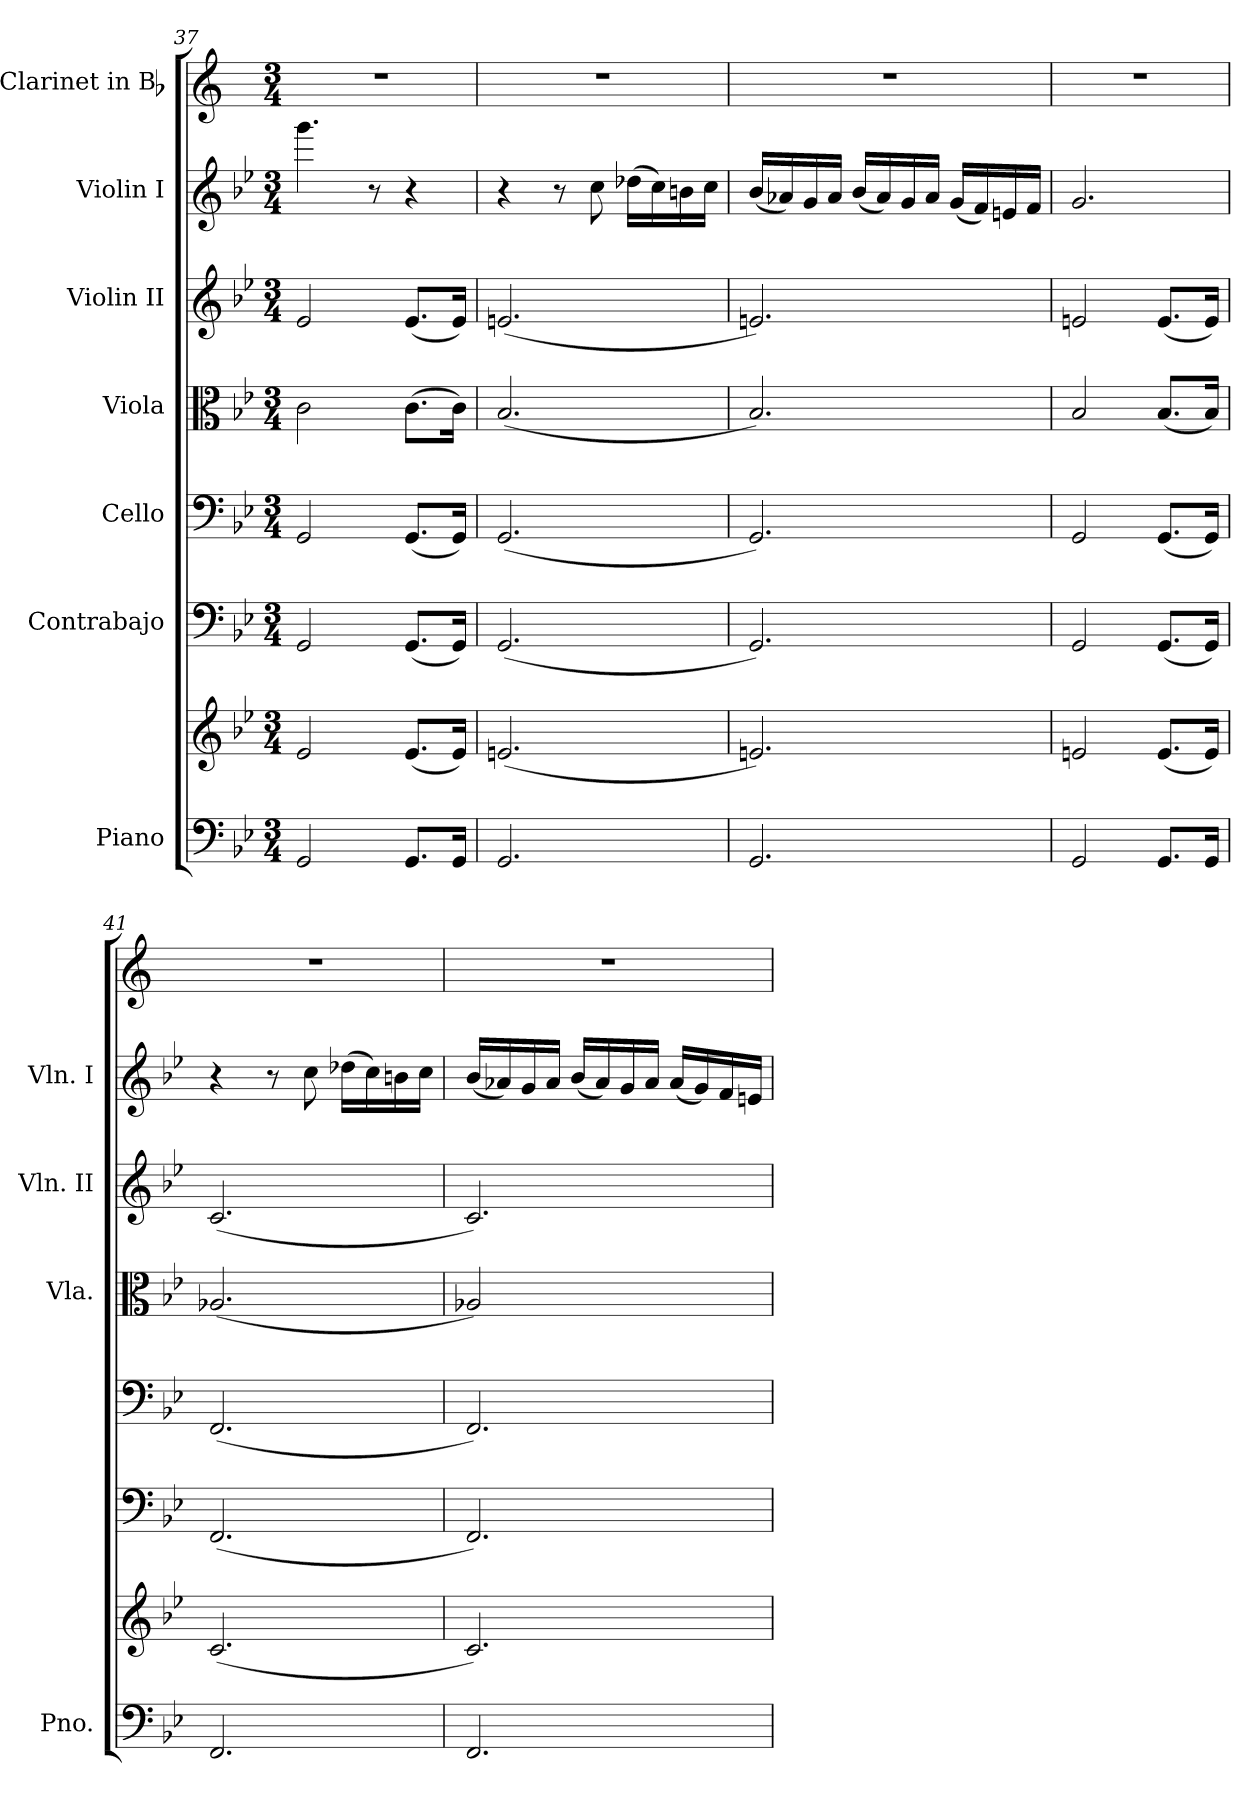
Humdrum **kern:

**kern	**kern	**kern	**kern	**kern	**kern	**kern	**kern
*part7	*part7	*part6	*part5	*part4	*part3	*part2	*part1
*staff8	*staff7	*staff6	*staff5	*staff4	*staff3	*staff2	*staff1
*I"Piano	*	*I"Contrabajo	*I"Cello	*I"Viola	*I"Violin II	*I"Violin I	*I"Clarinet in Bb
*I'Pno.	*	*	*	*I'Vla.	*I'Vln. II	*I'Vln. I	*
*clefF4	*clefG2	*clefF4	*clefF4	*clefC3	*clefG2	*clefG2	*clefG2
*	*	*ITrd7c12	*	*	*	*	*ITrd1c2
*k[b-e-]	*k[b-e-]	*k[b-e-]	*k[b-e-]	*k[b-e-]	*k[b-e-]	*k[b-e-]	*k[b-e-]
*M3/4	*M3/4	*M3/4	*M3/4	*M3/4	*M3/4	*M3/4	*M3/4
=37	=37	=37	=37	=37	=37	=37	=37
2GG/	2e-/	2GGG/	2GG/	2c\	2e-/	4.ggg\	2.r
.	.	.	.	.	.	8r	.
8.GG/L	(8.e-/L	(8.GGG/L	(8.GG/L	(>8.c\L	(8.e-/L	4r	.
16GG/Jk	16e-/Jk)	16GGG/Jk)	16GG/Jk)	16c\Jk)	16e-/Jk)	.	.
=38	=38	=38	=38	=38	=38	=38	=38
2.GG/	(2.en/	(2.GGG/	(2.GG/	(2.B-/	(2.en/	4r	2.r
.	.	.	.	.	.	8r	.
.	.	.	.	.	.	8cc\	.
.	.	.	.	.	.	(>16dd-X\LL	.
.	.	.	.	.	.	16cc\)	.
.	.	.	.	.	.	16bn\	.
.	.	.	.	.	.	16cc\JJ	.
!!LO:LB:g=z
=39	=39	=39	=39	=39	=39	=39	=39
2.GG/	2.en/)	2.GGG/)	2.GG/)	2.B-/)	2.en/)	(16b-/LL	2.r
.	.	.	.	.	.	16a-X/)	.
.	.	.	.	.	.	16g/	.
.	.	.	.	.	.	16a-/JJ	.
.	.	.	.	.	.	(16b-/LL	.
.	.	.	.	.	.	16a-/)	.
.	.	.	.	.	.	16g/	.
.	.	.	.	.	.	16a-/JJ	.
.	.	.	.	.	.	(16g/LL	.
.	.	.	.	.	.	16f/)	.
.	.	.	.	.	.	16en/	.
.	.	.	.	.	.	16f/JJ	.
=40	=40	=40	=40	=40	=40	=40	=40
2GG/	2en/	2GGG/	2GG/	2B-/	2en/	2.g/	2.r
8.GG/L	(8.e/L	(8.GGG/L	(8.GG/L	(8.B-/L	(8.e/L	.	.
16GG/Jk	16e/Jk)	16GGG/Jk)	16GG/Jk)	16B-/Jk)	16e/Jk)	.	.
=41	=41	=41	=41	=41	=41	=41	=41
2.FF/	(2.c/	(2.FFF/	(2.FF/	(2.A-X/	(2.c/	4r	2.r
.	.	.	.	.	.	8r	.
.	.	.	.	.	.	8cc\	.
.	.	.	.	.	.	(16dd-X\LL	.
.	.	.	.	.	.	16cc\)	.
.	.	.	.	.	.	16bn\	.
.	.	.	.	.	.	16cc\JJ	.
=42	=42	=42	=42	=42	=42	=42	=42
2.FF/	2.c/)	2.FFF/)	2.FF/)	2A-X/)	2.c/)	(16b-/LL	2.r
.	.	.	.	.	.	16a-X/)	.
.	.	.	.	.	.	16g/	.
.	.	.	.	.	.	16a-/JJ	.
.	.	.	.	.	.	(16b-/LL	.
.	.	.	.	.	.	16a-/)	.
.	.	.	.	.	.	16g/	.
.	.	.	.	.	.	16a-/JJ	.
.	.	.	.	4ryy	.	(16a-/LL	.
.	.	.	.	.	.	16g/)	.
.	.	.	.	.	.	16f/	.
.	.	.	.	.	.	16en/JJ	.
=	=	=	=	=	=	=	=
*-	*-	*-	*-	*-	*-	*-	*-
